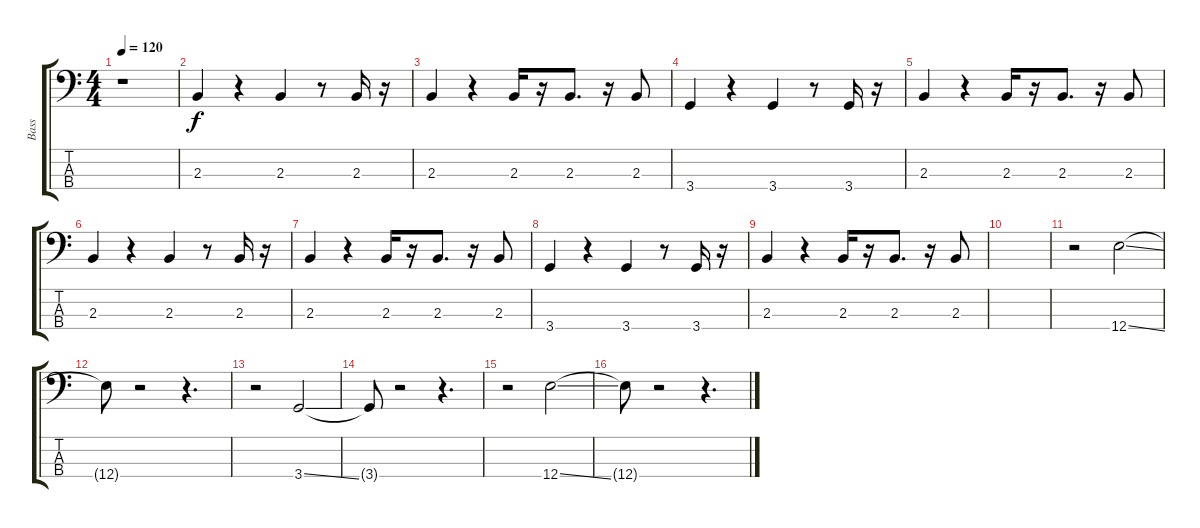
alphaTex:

\track ("Bass" "Bass") {instrument electricbasspick}
\staff {score tabs}
\tuning (G2 D2 A1 E1) {hide}
\ts (4 4)
\tempo 120
\clef f4
\ks c
r.1{dy f} |
2.3.4 r.4 2.3.4 r.8 2.3.16 r.16 |
2.3.4 r.4 2.3.16 r.16 2.3.8{d} r.16 2.3.8 |
3.4.4 r.4 3.4.4 r.8 3.4.16 r.16 |
2.3.4 r.4 2.3.16 r.16 2.3.8{d} r.16 2.3.8 |
2.3.4 r.4 2.3.4 r.8 2.3.16 r.16 |
2.3.4 r.4 2.3.16 r.16 2.3.8{d} r.16 2.3.8 |
3.4.4 r.4 3.4.4 r.8 3.4.16 r.16 |
2.3.4 r.4 2.3.16 r.16 2.3.8{d} r.16 2.3.8 |
|
r.2 12.4{ss}.2 |
12.4{t}.8 r.2 r.4{d} |
r.2 3.4{ss}.2 |
3.4{t}.8 r.2 r.4{d} |
r.2 12.4{ss}.2 |
12.4{t}.8 r.2 r.4{d}
